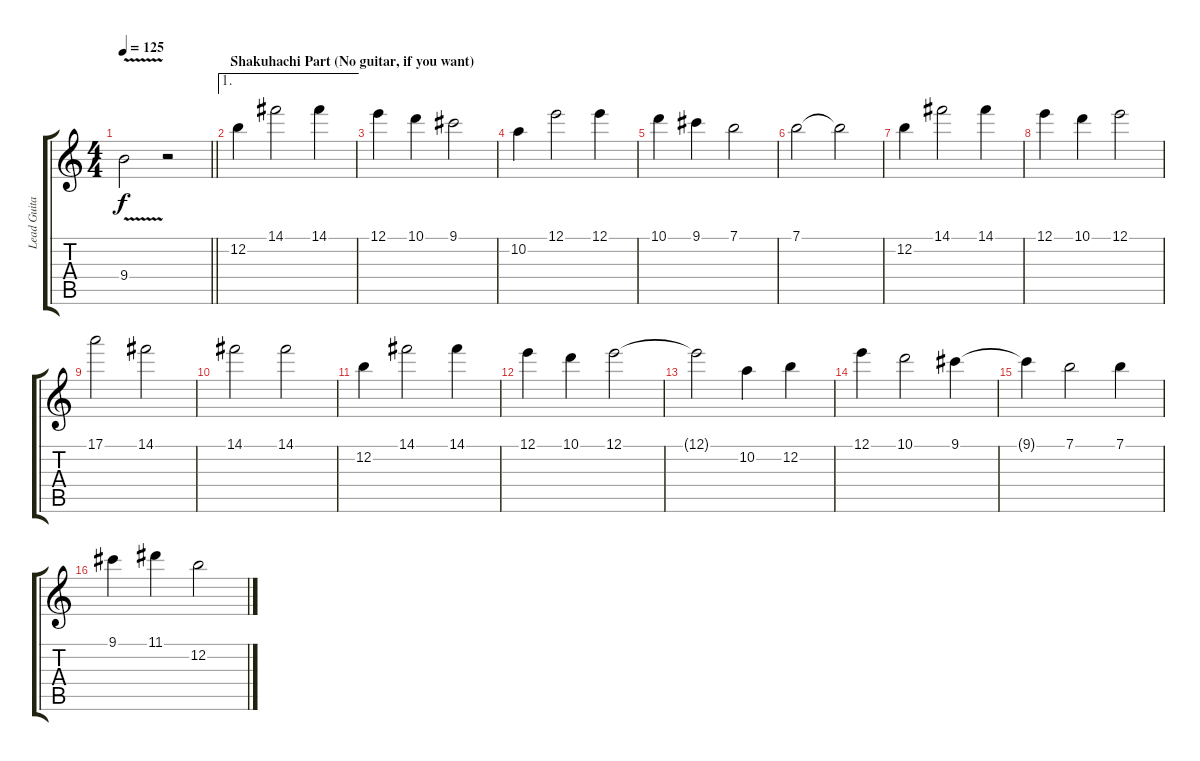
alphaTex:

\track ("Lead Guitar" "Lead Guita") {instrument distortionguitar}
\staff {score tabs}
\tuning (E4 B3 G3 D3 A2 E2) {hide}
\ts (4 4)
\tempo 125
\clef g2
\barLineRight lightlight
\ks c
9.4{v t}.2{dy f} r.2 |
\ae 1
\section ("" "Shakuhachi Part (No guitar, if you want)")
12.2.4 14.1.2 14.1.4 |
12.1.4 10.1.4 9.1.2 |
10.2.4 12.1.2 12.1.4 |
10.1.4 9.1.4 7.1.2 |
7.1.2 7.1{t}.2 |
12.2.4 14.1.2 14.1.4 |
12.1.4 10.1.4 12.1.2 |
17.1.2 14.1.2 |
14.1.2 14.1.2 |
12.2.4 14.1.2 14.1.4 |
12.1.4 10.1.4 12.1.2 |
12.1{t}.2 10.2.4 12.2.4 |
12.1.4 10.1.2 9.1.4 |
9.1{t}.4 7.1.2 7.1.4 |
9.1.4 11.1.4 12.2.2
